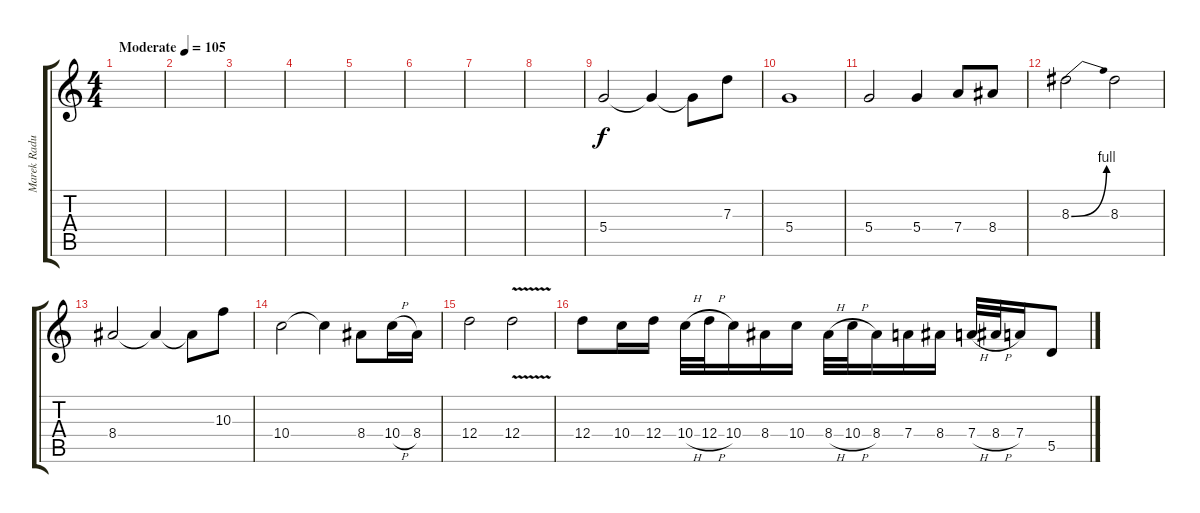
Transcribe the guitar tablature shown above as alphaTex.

\track ("Marek Raduli(gitara solowa)" "Marek Radu") {instrument distortionguitar}
\staff {score tabs}
\tuning (E4 B3 G3 D3 A2 E2) {hide}
\ts (4 4)
\tempo (105 "Moderate")
\clef g2
\ks c
|
|
|
|
|
|
|
|
5.4.2 5.4{t}.4 5.4{t}.8 7.3.8 |
5.4.1 |
5.4.2 5.4.4 7.4.8 8.4.8 |
8.3{be (bend 0 0 60 4)}.2 8.3.2 |
8.4.2 8.4{t}.4 8.4{t}.8 10.3.8 |
10.4.2 10.4{t}.4 8.4.8 10.4{h}.16 8.4.16 |
12.4.2 12.4{v}.2 |
12.4.8 10.4.16 12.4.16 10.4{h}.32 12.4{h}.32 10.4.16 8.4.16 10.4.16 8.4{h}.32 10.4{h}.32 8.4.16 7.4.16 8.4.16 7.4{h}.32 8.4{h}.32 7.4.16 5.5.8
